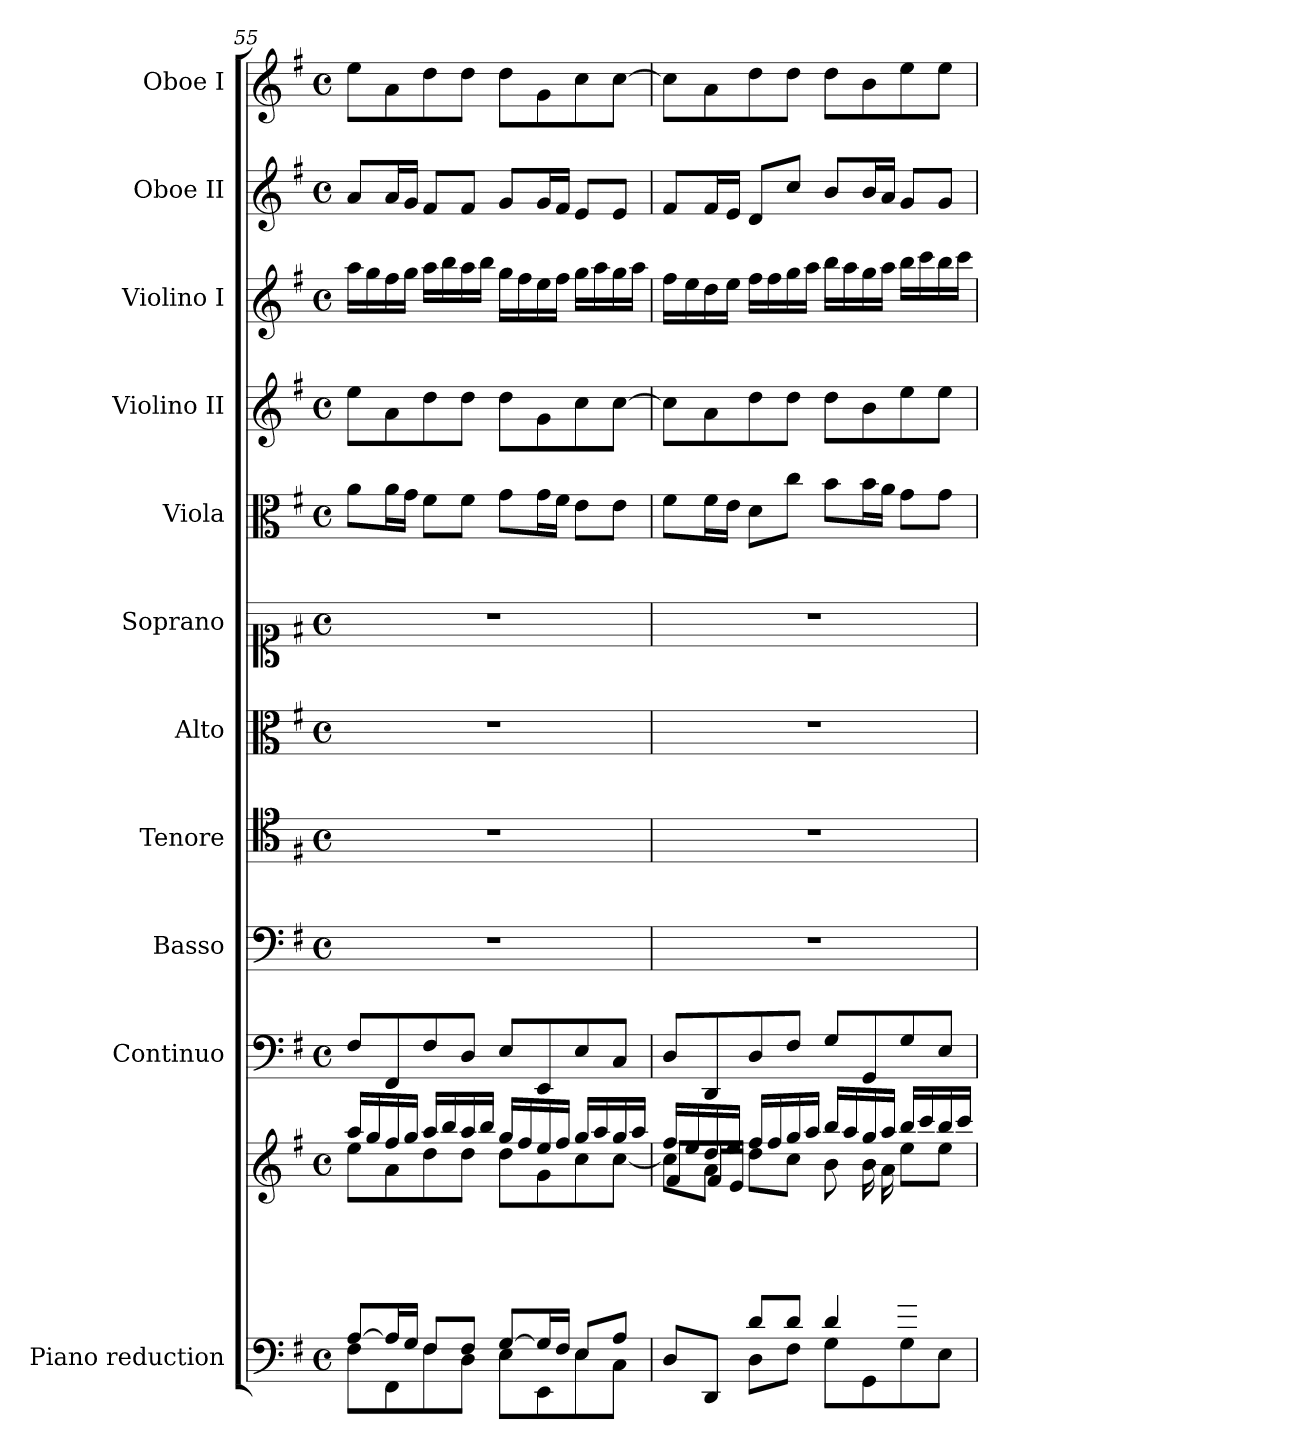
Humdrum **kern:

**kern	**kern	**kern	**kern	**kern	**kern	**kern	**kern	**kern	**kern	**kern	**kern
*part11	*part11	*part10	*part9	*part8	*part7	*part6	*part5	*part4	*part3	*part2	*part1
*staff12	*staff11	*staff10	*staff9	*staff8	*staff7	*staff6	*staff5	*staff4	*staff3	*staff2	*staff1
*I"Piano reduction	*	*I"Continuo	*I"Basso	*I"Tenore	*I"Alto	*I"Soprano	*I"Viola	*I"Violino II	*I"Violino I	*I"Oboe II	*I"Oboe I
*I'Pno	*	*	*	*	*	*	*	*	*	*I'Ob	*I'Ob
*clefF4	*clefG2	*clefF4	*clefF4	*clefC4	*clefC3	*clefC1	*clefC3	*clefG2	*clefG2	*clefG2	*clefG2
*k[f#]	*k[f#]	*k[f#]	*k[f#]	*k[f#]	*k[f#]	*k[f#]	*k[f#]	*k[f#]	*k[f#]	*k[f#]	*k[f#]
*M4/4	*M4/4	*M4/4	*M4/4	*M4/4	*M4/4	*M4/4	*M4/4	*M4/4	*M4/4	*M4/4	*M4/4
*met(c)	*met(c)	*met(c)	*met(c)	*met(c)	*met(c)	*met(c)	*met(c)	*met(c)	*met(c)	*met(c)	*met(c)
=55	=55	=55	=55	=55	=55	=55	=55	=55	=55	=55	=55
*^	*^	*	*	*	*	*	*	*	*	*	*
[8A/L	8F#\L	16aa/LL	8ee\L	8F#/L	1r	1r	1r	1r	8a\L	8ee\L	16aa\LL	8a/L	8ee\L
.	.	16gg/	.	.	.	.	.	.	.	.	16gg\	.	.
16A/L]	8FF#\	16ff#/	8a\	8FF#/	.	.	.	.	16a\L	8a\	16ff#\	16a/L	8a\
16G/JJ	.	16gg/JJ	.	.	.	.	.	.	16g\JJ	.	16gg\JJ	16g/JJ	.
8F#/L	8F#\	16aa/LL	8dd\	8F#/	.	.	.	.	8f#\L	8dd\	16aa\LL	8f#/L	8dd\
.	.	16bb/	.	.	.	.	.	.	.	.	16bb\	.	.
8F#/J	8D\J	16aa/	8dd\J	8D/J	.	.	.	.	8f#\J	8dd\J	16aa\	8f#/J	8dd\J
.	.	16bb/JJ	.	.	.	.	.	.	.	.	16bb\JJ	.	.
[8G/L	8E\L	16gg/LL	8dd\L	8E/L	.	.	.	.	8g\L	8dd\L	16gg\LL	8g/L	8dd\L
.	.	16ff#/	.	.	.	.	.	.	.	.	16ff#\	.	.
16G/L]	8EE\	16ee/	8g\	8EE/	.	.	.	.	16g\L	8g\	16ee\	16g/L	8g\
16F#/JJ	.	16ff#/JJ	.	.	.	.	.	.	16f#\JJ	.	16ff#\JJ	16f#/JJ	.
8E/L	8E\	16gg/LL	8cc\	8E/	.	.	.	.	8e\L	8cc\	16gg\LL	8e/L	8cc\
.	.	16aa/	.	.	.	.	.	.	.	.	16aa\	.	.
8A/J	8C\J	16gg/	[8cc\J	8C/J	.	.	.	.	8e\J	[8cc\J	16gg\	8e/J	[8cc\J
.	.	16aa/JJ	.	.	.	.	.	.	.	.	16aa\JJ	.	.
=56	=56	=56	=56	=56	=56	=56	=56	=56	=56	=56	=56	=56	=56
*	*^	*	*^	*	*	*	*	*	*	*	*	*	*
2.ryy	4ryy	8D/L	16ff#/LL	8cc\L]	8f#/L	8D/L	1r	1r	1r	1r	8f#\L	8cc\L]	16ff#\LL	8f#/L	8cc\L]
.	.	.	16ee/	.	.	.	.	.	.	.	.	.	16ee\	.	.
.	.	8DD/J	16dd/	8a\J	16f#/L	8DD/	.	.	.	.	16f#\L	8a\	16dd\	16f#/L	8a\
.	.	.	16ee/JJ	.	16e/JJ	.	.	.	.	.	16e\JJ	.	16ee\JJ	16e/JJ	.
.	8d/L	8D\L	16ff#/LL	8dd\L	2ryy	8D/	.	.	.	.	8d\L	8dd\	16ff#\LL	8d/L	8dd\
.	.	.	16ff#/	.	.	.	.	.	.	.	.	.	16ff#\	.	.
.	8d/J	8F#\J	16gg/	8cc\J	.	8F#/J	.	.	.	.	8cc\J	8dd\J	16gg\	8cc/J	8dd\J
.	.	.	16aa/JJ	.	.	.	.	.	.	.	.	.	16aa\JJ	.	.
.	4d/	8G\L	16bb/LL	8b\L	.	8G/L	.	.	.	.	8b\L	8dd\L	16bb\LL	8b/L	8dd\L
.	.	.	16aa/	.	.	.	.	.	.	.	.	.	16aa\	.	.
.	.	8GG\	16gg/	16b\L	.	8GG/	.	.	.	.	16b\L	8b\	16gg\	16b/L	8b\
.	.	.	16aa/JJ	16a\J	.	.	.	.	.	.	16a\JJ	.	16aa\JJ	16a/JJ	.
8g/	4ryy	8G\	16bb/LL	4ryy	8ee\L	8G/	.	.	.	.	8g\L	8ee\	16bb\LL	8g/L	8ee\
.	.	.	16ccc/	.	.	.	.	.	.	.	.	.	16ccc\	.	.
8G/J	.	8E\J	16bb/	.	8ee\J	8E/J	.	.	.	.	8g\J	8ee\J	16bb\	8g/J	8ee\J
.	.	.	16ccc/JJ	.	.	.	.	.	.	.	.	.	16ccc\JJ	.	.
*v	*v	*v	*	*	*	*	*	*	*	*	*	*	*	*	*
*	*v	*v	*v	*	*	*	*	*	*	*	*	*	*
=	=	=	=	=	=	=	=	=	=	=	=
*-	*-	*-	*-	*-	*-	*-	*-	*-	*-	*-	*-
